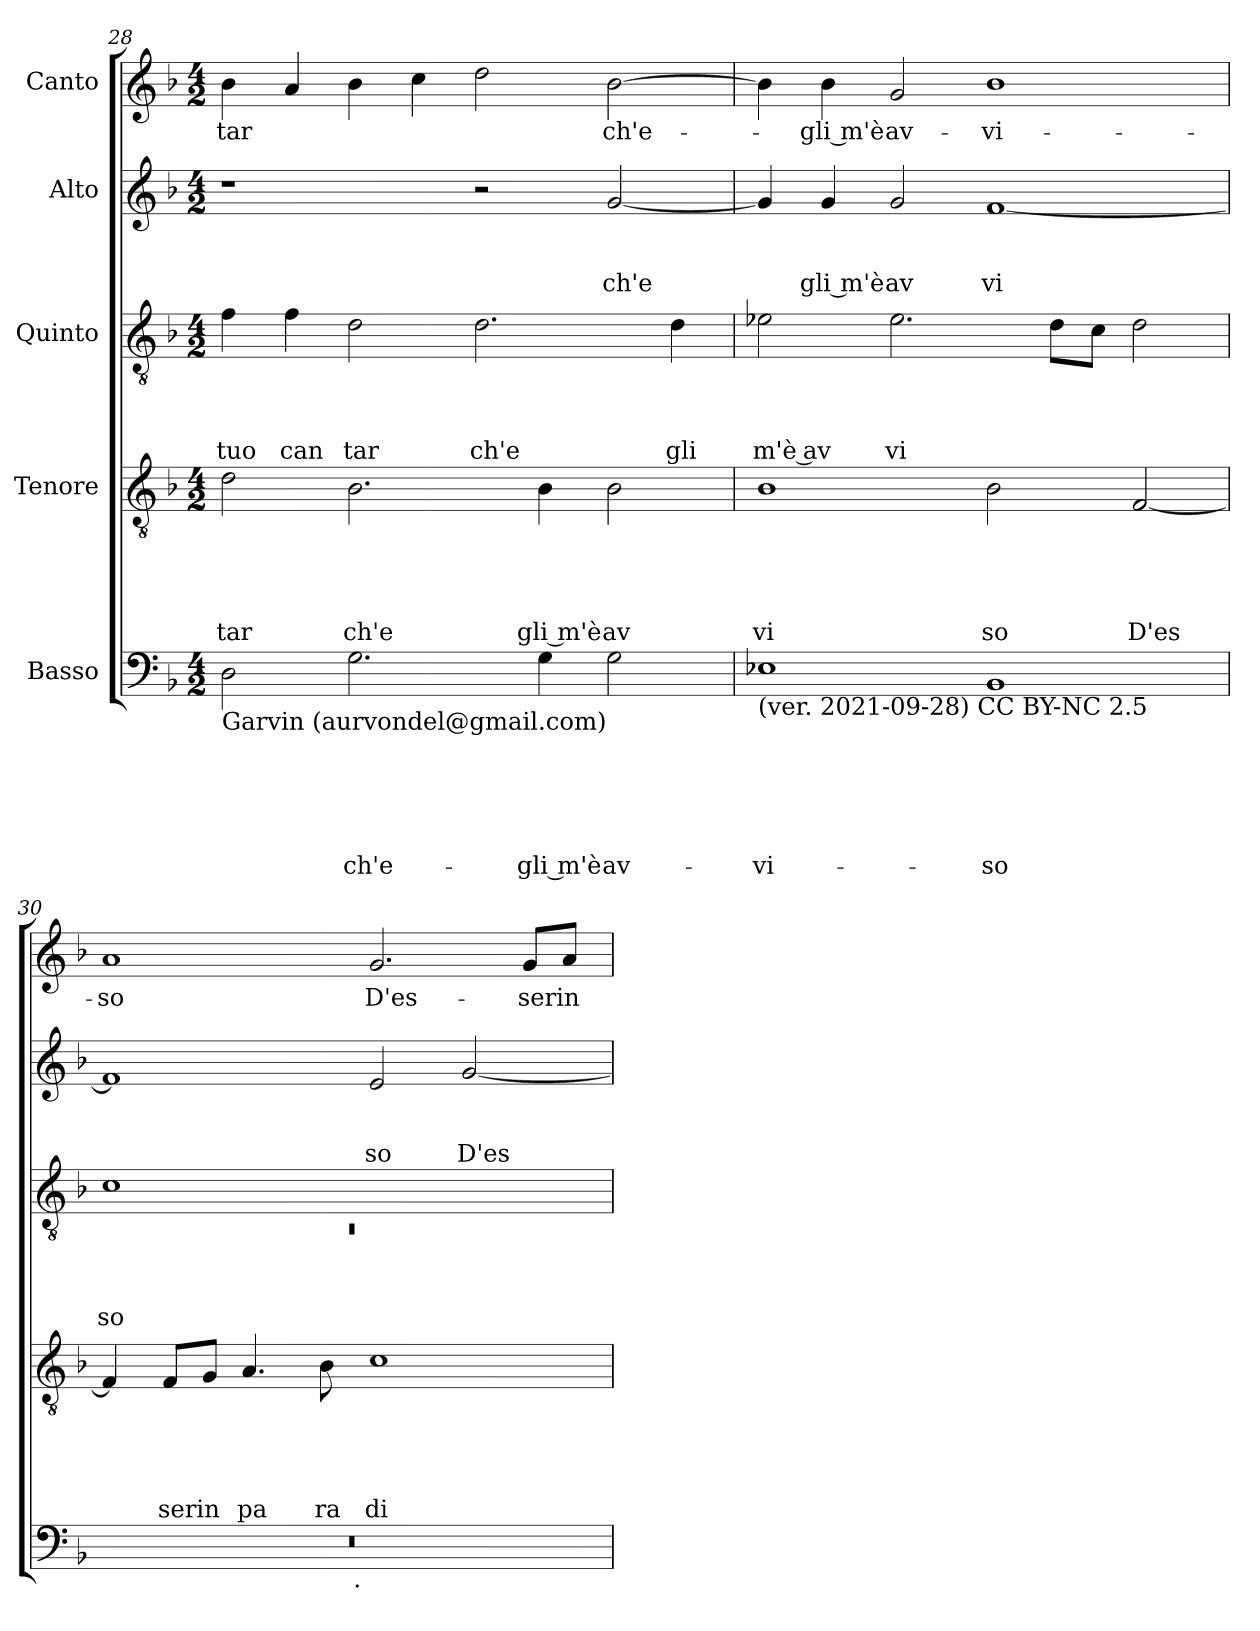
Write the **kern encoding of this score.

**kern	**text	**text	**text	**text	**text	**text	**kern	**text	**text	**text	**text	**text	**kern	**text	**text	**text	**text	**kern	**text	**text	**text	**kern	**text
*part5	*part5	*part5	*part5	*part5	*part5	*part5	*part4	*part4	*part4	*part4	*part4	*part4	*part3	*part3	*part3	*part3	*part3	*part2	*part2	*part2	*part2	*part1	*part1
*staff5	*staff5	*staff5	*staff5	*staff5	*staff5	*staff5	*staff4	*staff4	*staff4	*staff4	*staff4	*staff4	*staff3	*staff3	*staff3	*staff3	*staff3	*staff2	*staff2	*staff2	*staff2	*staff1	*staff1
*I"Basso	*	*	*	*	*	*	*I"Tenore	*	*	*	*	*	*I"Quinto	*	*	*	*	*I"Alto	*	*	*	*I"Canto	*
*clefF4	*	*	*	*	*	*	*clefGv2	*	*	*	*	*	*clefGv2	*	*	*	*	*clefG2	*	*	*	*clefG2	*
*k[b-]	*	*	*	*	*	*	*k[b-]	*	*	*	*	*	*k[b-]	*	*	*	*	*k[b-]	*	*	*	*k[b-]	*
*F:	*	*	*	*	*	*	*F:	*	*	*	*	*	*F:	*	*	*	*	*F:	*	*	*	*F:	*
*M4/2	*	*	*	*	*	*	*M4/2	*	*	*	*	*	*M4/2	*	*	*	*	*M4/2	*	*	*	*M4/2	*
=28	=28	=28	=28	=28	=28	=28	=28	=28	=28	=28	=28	=28	=28	=28	=28	=28	=28	=28	=28	=28	=28	=28	=28
!LO:TX:b:t=Garvin (aurvondel@gmail.com)	!	!	!	!	!	!	!	!	!	!	!	!	!	!	!	!	!	!	!	!	!	!	!
!	!	!	!	!	!	!	!	!	!	!	!	!LO:LY:b	!	!	!	!	!LO:LY:b	!	!	!	!	!	!LO:LY:b
2D\	.	.	.	.	.	.	2d\	.	.	.	.	tar	4f\	.	.	.	tuo	1r	.	.	.	4b-\	-tar
!	!	!	!	!	!	!	!	!	!	!	!	!	!	!	!	!	!LO:LY:b	!	!	!	!	!	!
.	.	.	.	.	.	.	.	.	.	.	.	.	4f\	.	.	.	can	.	.	.	.	4a/	.
!	!	!	!	!	!	!LO:LY:b	!	!	!	!	!	!LO:LY:b	!	!	!	!	!LO:LY:b	!	!	!	!	!	!
2.G\	.	.	.	.	.	ch'e-	2.B-\	.	.	.	.	ch'e	2d\	.	.	.	tar	.	.	.	.	4b-\	.
.	.	.	.	.	.	.	.	.	.	.	.	.	.	.	.	.	.	.	.	.	.	4cc\	.
!	!	!	!	!	!	!	!	!	!	!	!	!	!	!	!	!	!LO:LY:b	!	!	!	!	!	!
.	.	.	.	.	.	.	.	.	.	.	.	.	2.d\	.	.	.	ch'e	2r	.	.	.	2dd\	.
!	!	!	!	!	!	!LO:LY:b	!	!	!	!	!	!LO:LY:b	!	!	!	!	!	!	!	!	!	!	!
4G\	.	.	.	.	.	-gli m'è	4B-\	.	.	.	.	gli m'è	.	.	.	.	.	.	.	.	.	.	.
!	!	!	!	!	!	!LO:LY:b	!	!	!	!	!	!LO:LY:b	!	!	!	!	!	!	!	!	!LO:LY:b	!	!LO:LY:b
2G\	.	.	.	.	.	av-	2B-\	.	.	.	.	av	.	.	.	.	.	[<2g/	.	.	ch'e	[>2b-\	ch'e-
!	!	!	!	!	!	!	!	!	!	!	!	!	!	!	!	!	!LO:LY:b	!	!	!	!	!	!
.	.	.	.	.	.	.	.	.	.	.	.	.	4d\	.	.	.	gli	.	.	.	.	.	.
=29	=29	=29	=29	=29	=29	=29	=29	=29	=29	=29	=29	=29	=29	=29	=29	=29	=29	=29	=29	=29	=29	=29	=29
!LO:TX:b:t=(ver. 2021-09-28) CC BY-NC 2.5	!	!	!	!	!	!	!	!	!	!	!	!	!	!	!	!	!	!	!	!	!	!	!
!	!	!	!	!	!	!LO:LY:b	!	!	!	!	!	!LO:LY:b	!	!	!	!	!LO:LY:b:rj	!	!	!	!	!	!
1E-X	.	.	.	.	.	-vi-	1B-	.	.	.	.	vi	2e-X\	.	.	.	m'è av	4g/]	.	.	.	4b-\]	.
!	!	!	!	!	!	!	!	!	!	!	!	!	!	!	!	!	!	!	!	!	!LO:LY:b	!	!LO:LY:b
.	.	.	.	.	.	.	.	.	.	.	.	.	.	.	.	.	.	4g/	.	.	gli m'è	4b-\	-gli m'è
!	!	!	!	!	!	!	!	!	!	!	!	!	!	!	!	!	!LO:LY:b	!	!	!	!LO:LY:b	!	!LO:LY:b
.	.	.	.	.	.	.	.	.	.	.	.	.	2.e-\	.	.	.	vi	2g/	.	.	av	2g/	av-
!	!	!	!	!	!	!LO:LY:b	!	!	!	!	!	!LO:LY:b	!	!	!	!	!	!	!	!	!LO:LY:b	!	!LO:LY:b
1BB-	.	.	.	.	.	-so	2B-\	.	.	.	.	so	.	.	.	.	.	[<1f	.	.	vi	1b-	-vi-
.	.	.	.	.	.	.	.	.	.	.	.	.	8d\L	.	.	.	.	.	.	.	.	.	.
.	.	.	.	.	.	.	.	.	.	.	.	.	8c\J	.	.	.	.	.	.	.	.	.	.
!	!	!	!	!	!	!	!	!	!	!	!	!LO:LY:b	!	!	!	!	!	!	!	!	!	!	!
.	.	.	.	.	.	.	[<2F/	.	.	.	.	D'es	2d\	.	.	.	.	.	.	.	.	.	.
=30	=30	=30	=30	=30	=30	=30	=30	=30	=30	=30	=30	=30	=30	=30	=30	=30	=30	=30	=30	=30	=30	=30	=30
*	*	*	*	*	*	*	*	*	*	*	*	*	*^	*	*	*	*	*	*	*	*	*	*
!	!	!	!	!	!	!	!	!	!	!	!	!	!	!LO:N:vis=1	!	!	!	!LO:LY:b	!	!	!	!	!	!LO:LY:b
*^	*	*	*	*	*	*	*	*	*	*	*	*	*	*	*	*	*	*	*	*	*	*	*	*
0r	2ryy	.	.	.	.	.	.	4F/]	.	.	.	.	.	1c	0rC	.	.	.	so	1f]	.	.	.	1a	-so
!	!	!	!	!	!	!	!	!	!	!	!	!	!LO:LY:b	!	!	!	!	!	!	!	!	!	!	!	!
.	.	.	.	.	.	.	.	8F/L	.	.	.	.	serin	.	.	.	.	.	.	.	.	.	.	.	.
.	.	.	.	.	.	.	.	8G/J	.	.	.	.	.	.	.	.	.	.	.	.	.	.	.	.	.
!	!	!	!	!	!	!	!	!	!	!	!	!	!LO:LY:b	!	!	!	!	!	!	!	!	!	!	!	!
.	4...ryy	.	.	.	.	.	.	4.A/	.	.	.	.	pa	.	.	.	.	.	.	.	.	.	.	.	.
!	!	!	!	!	!	!	!	!	!	!	!	!	!LO:LY:b	!	!	!	!	!	!	!	!	!	!	!	!
.	.	.	.	.	.	.	.	8B-\	.	.	.	.	ra	.	.	.	.	.	.	.	.	.	.	.	.
!	!LO:TX:b:t=.	!	!	!	!	!	!	!	!	!	!	!	!	!	!	!	!	!	!	!	!	!	!	!	!
.	1ryy	.	.	.	.	.	.	.	.	.	.	.	.	.	.	.	.	.	.	.	.	.	.	.	.
!	!	!	!	!	!	!	!	!	!	!	!	!	!LO:LY:b	!	!	!	!	!	!	!	!	!	!LO:LY:b	!	!LO:LY:b
.	.	.	.	.	.	.	.	1c	.	.	.	.	di	1ryy	.	.	.	.	.	2e/	.	.	so	2.g/	D'es-
!	!	!	!	!	!	!	!	!	!	!	!	!	!	!	!	!	!	!	!	!	!	!	!LO:LY:b	!	!
.	.	.	.	.	.	.	.	.	.	.	.	.	.	.	.	.	.	.	.	[>2g/	.	.	D'es	.	.
!	!	!	!	!	!	!	!	!	!	!	!	!	!	!	!	!	!	!	!	!	!	!	!	!	!LO:LY:b
.	.	.	.	.	.	.	.	.	.	.	.	.	.	.	.	.	.	.	.	.	.	.	.	8g/L	-serin
.	.	.	.	.	.	.	.	.	.	.	.	.	.	.	.	.	.	.	.	.	.	.	.	8a/J	.
.	32ryy	.	.	.	.	.	.	.	.	.	.	.	.	.	.	.	.	.	.	.	.	.	.	.	.
*v	*v	*	*	*	*	*	*	*	*	*	*	*	*	*v	*v	*	*	*	*	*	*	*	*	*	*
=	=	=	=	=	=	=	=	=	=	=	=	=	=	=	=	=	=	=	=	=	=	=	=
*-	*-	*-	*-	*-	*-	*-	*-	*-	*-	*-	*-	*-	*-	*-	*-	*-	*-	*-	*-	*-	*-	*-	*-
